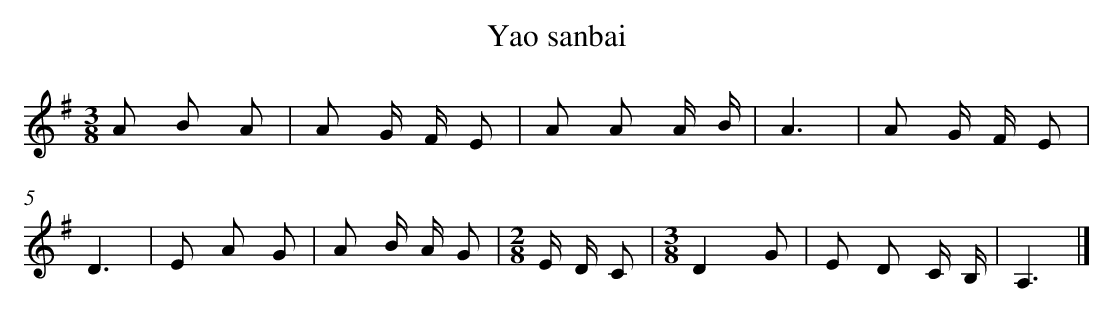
X:1
T: Yao sanbai
L: 1/8
M: 3/8
K: G
A B A [I:setbarnb 1]|
A G/ F/ E |
A A A/ B/ |
A3 |
A G/ F/ E |
D3 |
E A G |
A B/ A/ G |
[M:2/8]E/ D/ C |
[M:3/8]D2G |
E D C/ B,/ |
A,3 |]
